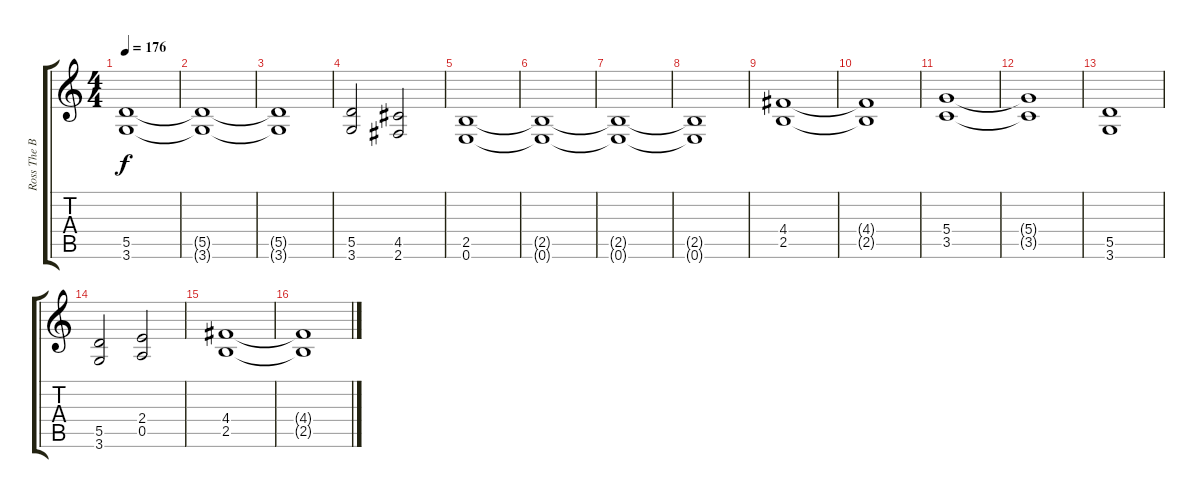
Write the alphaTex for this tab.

\track ("Ross The Boss-Rhythm" "Ross The B") {instrument distortionguitar}
\staff {score tabs}
\tuning (E4 B3 G3 D3 A2 E2) {hide}
\ts (4 4)
\tempo 176
\clef g2
\ks c
(5.5 3.6).1{dy f} |
(5.5{t} 3.6{t}).1 |
(5.5{t} 3.6{t}).1 |
(5.5 3.6).2 (4.5 2.6).2 |
(2.5 0.6).1 |
(2.5{t} 0.6{t}).1 |
(2.5{t} 0.6{t}).1 |
(2.5{t} 0.6{t}).1 |
(4.4 2.5).1 |
(4.4{t} 2.5{t}).1 |
(5.4 3.5).1 |
(5.4{t} 3.5{t}).1 |
(5.5 3.6).1 |
(5.5 3.6).2 (2.4 0.5).2 |
(4.4 2.5).1 |
(4.4{t} 2.5{t}).1
